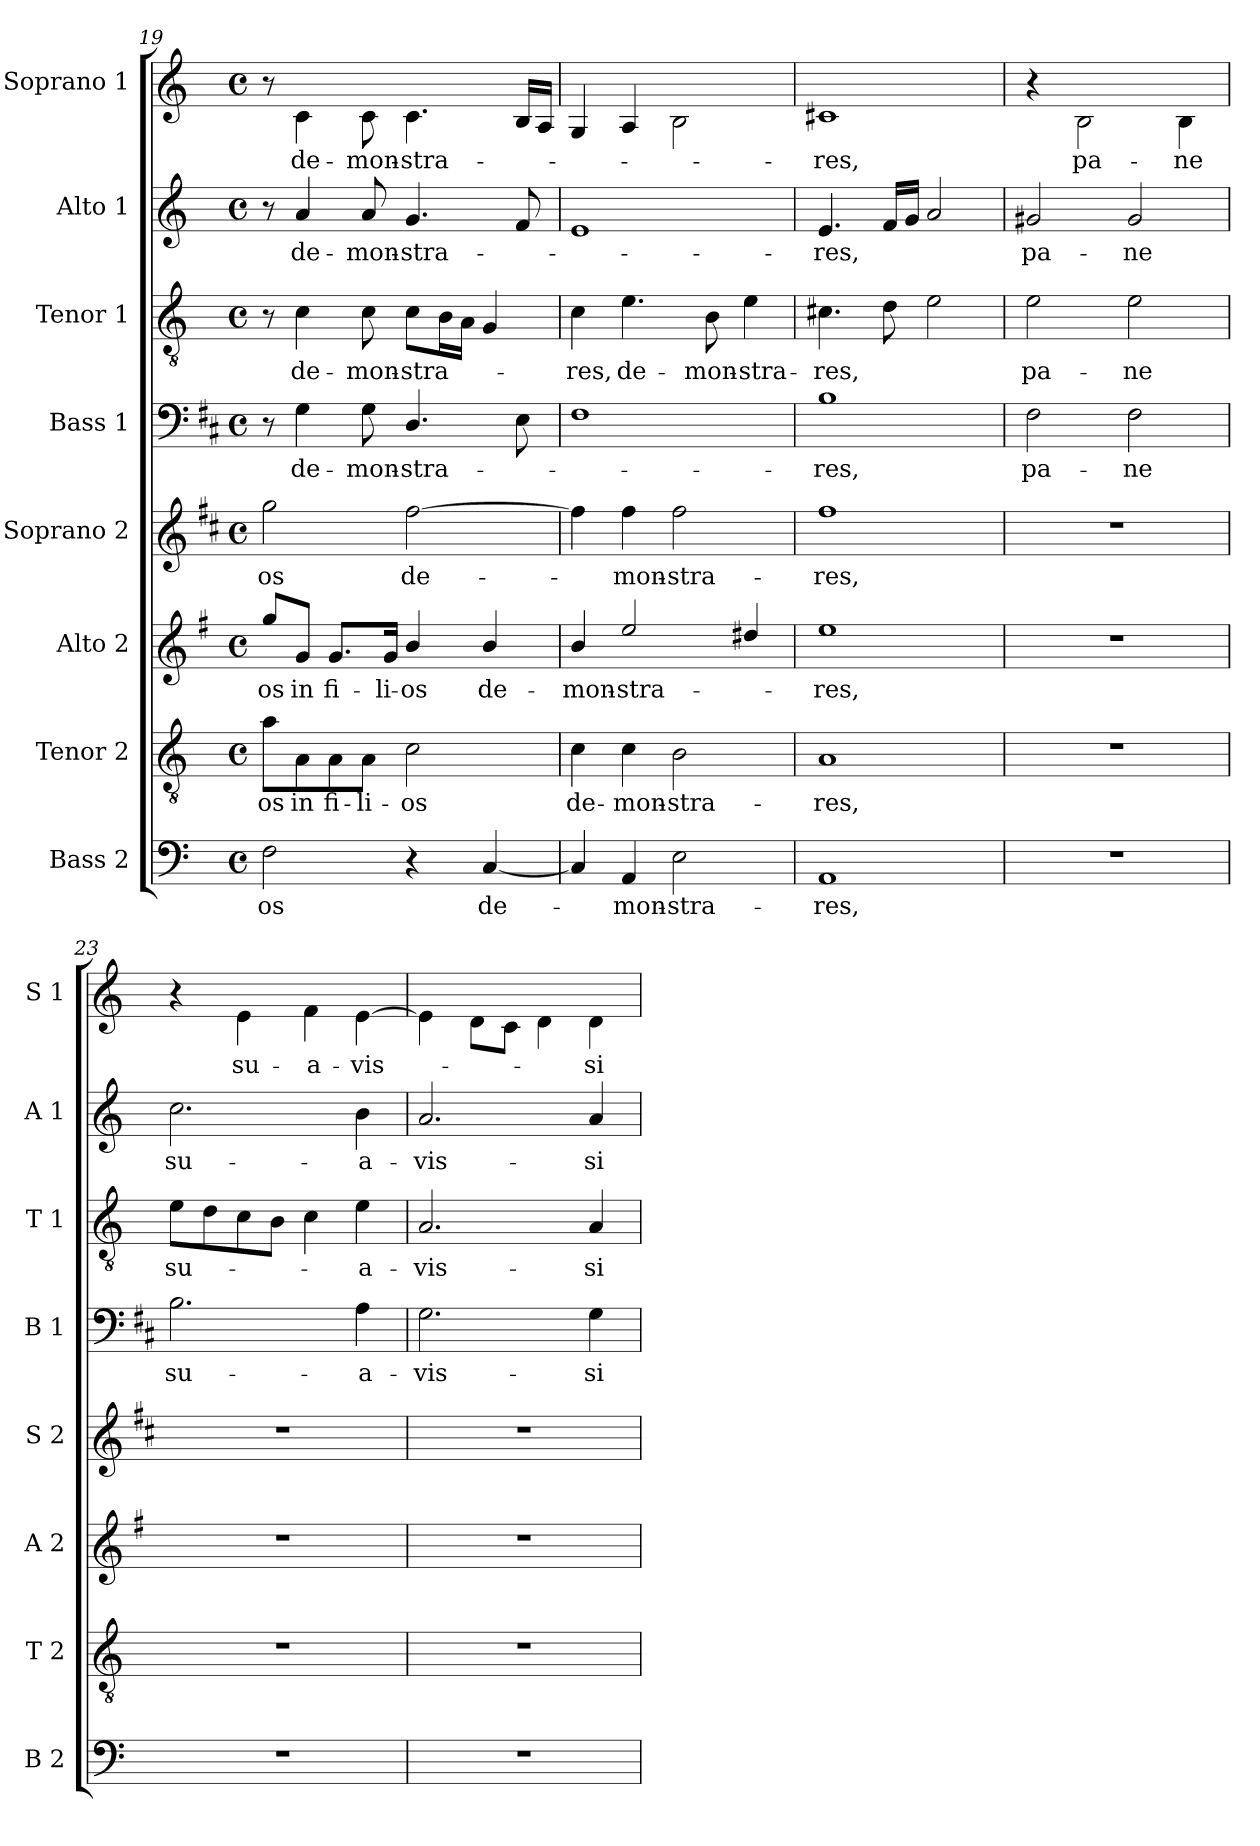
**kern	**text	**kern	**text	**kern	**text	**kern	**text	**kern	**text	**kern	**text	**kern	**text	**kern	**text
*part8	*part8	*part7	*part7	*part6	*part6	*part5	*part5	*part4	*part4	*part3	*part3	*part2	*part2	*part1	*part1
*staff8	*staff8	*staff7	*staff7	*staff6	*staff6	*staff5	*staff5	*staff4	*staff4	*staff3	*staff3	*staff2	*staff2	*staff1	*staff1
*I"Bass 2	*	*I"Tenor 2	*	*I"Alto 2	*	*I"Soprano 2	*	*I"Bass 1	*	*I"Tenor 1	*	*I"Alto 1	*	*I"Soprano 1	*
*I'B 2	*	*I'T 2	*	*I'A 2	*	*I'S 2	*	*I'B 1	*	*I'T 1	*	*I'A 1	*	*I'S 1	*
*clefF4	*	*clefGv2	*	*clefG2	*	*clefG2	*	*clefF4	*	*clefGv2	*	*clefG2	*	*clefG2	*
*	*	*	*	*ITrd4c7	*	*ITrd1c2	*	*ITrd1c2	*	*	*	*	*	*ITrd-7c-12	*
*k[]	*	*k[]	*	*k[]	*	*k[]	*	*k[]	*	*k[]	*	*k[]	*	*k[]	*
*C:	*	*C:	*	*C:	*	*C:	*	*C:	*	*C:	*	*C:	*	*C:	*
*M4/4	*	*M4/4	*	*M4/4	*	*M4/4	*	*M4/4	*	*M4/4	*	*M4/4	*	*M4/4	*
*met(c)	*	*met(c)	*	*met(c)	*	*met(c)	*	*met(c)	*	*met(c)	*	*met(c)	*	*met(c)	*
=19	=19	=19	=19	=19	=19	=19	=19	=19	=19	=19	=19	=19	=19	=19	=19
2F\	-os	8a\L	-os	8cc/L	-os	2ff\	-os	8r	.	8r	.	8r	.	8r	.
.	.	8A\	in	8c/J	in	.	.	4F\	de-	4c\	de-	4a/	de-	4cc\	de-
.	.	8A\	fi-	8.c/L	fi-	.	.	.	.	.	.	.	.	.	.
.	.	8A\J	-li-	.	.	.	.	8F\	-mon-	8c\	-mon-	8a/	-mon-	8cc\	-mon-
.	.	.	.	16c/Jk	-li-	.	.	.	.	.	.	.	.	.	.
4r	.	2c\	-os	4e/	-os	[2ee\	de-	4.C/	-stra-	8c\L	-stra-	4.g/	-stra-	4.cc\	-stra-
.	.	.	.	.	.	.	.	.	.	16B\L	.	.	.	.	.
.	.	.	.	.	.	.	.	.	.	16A\JJ	.	.	.	.	.
[4C/	de-	.	.	4e/	de-	.	.	.	.	4G/	.	.	.	.	.
.	.	.	.	.	.	.	.	8D\	.	.	.	8f/	.	16b/LL	.
.	.	.	.	.	.	.	.	.	.	.	.	.	.	16a/JJ	.
=20	=20	=20	=20	=20	=20	=20	=20	=20	=20	=20	=20	=20	=20	=20	=20
4C/]	.	4c\	de-	4e/	-mon-	4ee\]	.	1E	.	4c\	-res,	1e	.	4g/	.
4AA/	-mon-	4c\	-mon-	2a/	-stra-	4ee\	-mon-	.	.	4.e\	de-	.	.	4a/	.
2E\	-stra-	2B\	-stra-	.	.	2ee\	-stra-	.	.	.	.	.	.	2b\	.
.	.	.	.	.	.	.	.	.	.	8B\	-mon-	.	.	.	.
.	.	.	.	4g#X/	.	.	.	.	.	4e\	-stra-	.	.	.	.
=21	=21	=21	=21	=21	=21	=21	=21	=21	=21	=21	=21	=21	=21	=21	=21
1AA	-res,	1A	-res,	1a	-res,	1ee	-res,	1A	-res,	4.c#X\	-res,	4.e/	-res,	1cc#X	-res,
.	.	.	.	.	.	.	.	.	.	8d\	.	16f/LL	.	.	.
.	.	.	.	.	.	.	.	.	.	.	.	16g/JJ	.	.	.
.	.	.	.	.	.	.	.	.	.	2e\	.	2a/	.	.	.
=22	=22	=22	=22	=22	=22	=22	=22	=22	=22	=22	=22	=22	=22	=22	=22
1r	.	1r	.	1r	.	1r	.	2E\	pa-	2e\	pa-	2g#X/	pa-	4r	.
.	.	.	.	.	.	.	.	.	.	.	.	.	.	2b\	pa-
.	.	.	.	.	.	.	.	2E\	-ne	2e\	-ne	2g#/	-ne	.	.
.	.	.	.	.	.	.	.	.	.	.	.	.	.	4b\	-ne
=23	=23	=23	=23	=23	=23	=23	=23	=23	=23	=23	=23	=23	=23	=23	=23
1r	.	1r	.	1r	.	1r	.	2.A\	su-	8e\L	su-	2.cc\	su-	4r	.
.	.	.	.	.	.	.	.	.	.	8d\	.	.	.	.	.
.	.	.	.	.	.	.	.	.	.	8c\	.	.	.	4ee\	su-
.	.	.	.	.	.	.	.	.	.	8B\J	.	.	.	.	.
.	.	.	.	.	.	.	.	.	.	4c\	.	.	.	4ff\	-a-
.	.	.	.	.	.	.	.	4G\	-a-	4e\	-a-	4b\	-a-	[4ee\	-vis-
!!LO:PB:g=z
=24	=24	=24	=24	=24	=24	=24	=24	=24	=24	=24	=24	=24	=24	=24	=24
1r	.	1r	.	1r	.	1r	.	2.F\	-vis-	2.A/	-vis-	2.a/	-vis-	4ee\]	.
.	.	.	.	.	.	.	.	.	.	.	.	.	.	8dd\L	.
.	.	.	.	.	.	.	.	.	.	.	.	.	.	8cc\J	.
.	.	.	.	.	.	.	.	.	.	.	.	.	.	4dd\	.
.	.	.	.	.	.	.	.	4F\	-si-	4A/	-si-	4a/	-si-	4dd\	-si-
=	=	=	=	=	=	=	=	=	=	=	=	=	=	=	=
*-	*-	*-	*-	*-	*-	*-	*-	*-	*-	*-	*-	*-	*-	*-	*-
